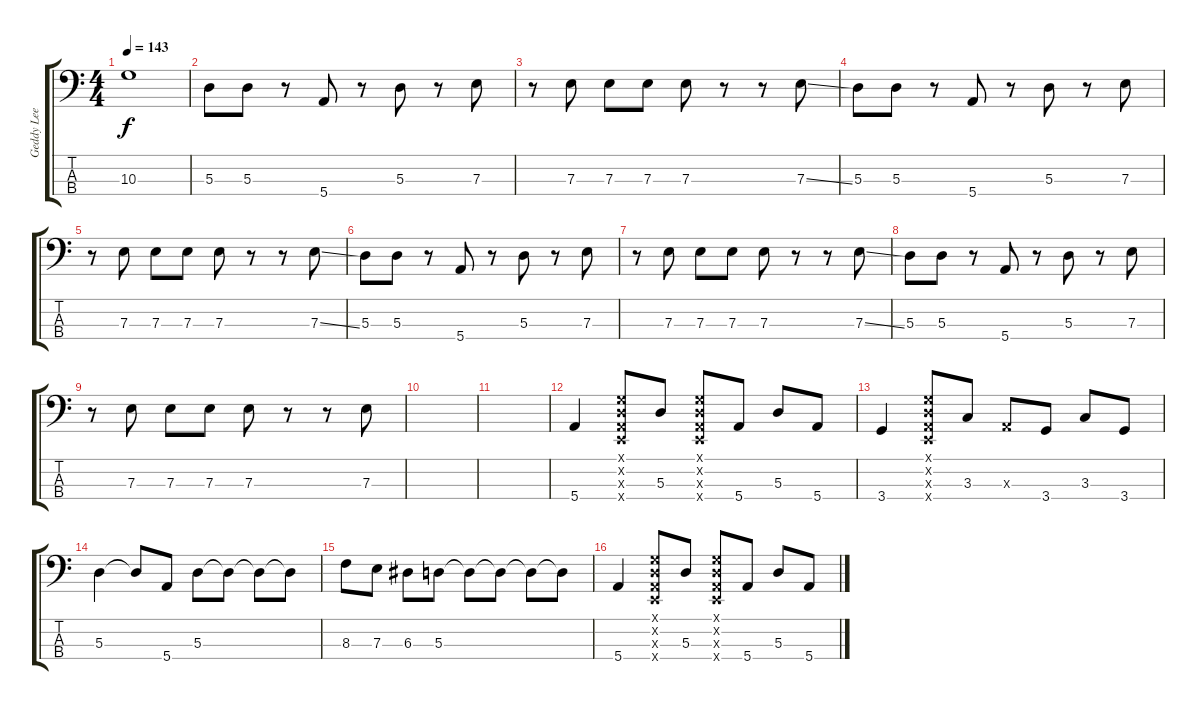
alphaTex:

\track ("Geddy Lee" "Geddy Lee") {instrument electricbassfinger}
\staff {score tabs}
\tuning (G2 D2 A1 E1) {hide}
\ts (4 4)
\tempo 143
\clef f4
\ks c
10.3.1{dy f} |
5.3.8 5.3.8 r.8 5.4.8 r.8 5.3.8 r.8 7.3.8 |
r.8 7.3.8 7.3.8 7.3.8 7.3.8 r.8 r.8 7.3{ss}.8 |
5.3.8 5.3.8 r.8 5.4.8 r.8 5.3.8 r.8 7.3.8 |
r.8 7.3.8 7.3.8 7.3.8 7.3.8 r.8 r.8 7.3{ss}.8 |
5.3.8 5.3.8 r.8 5.4.8 r.8 5.3.8 r.8 7.3.8 |
r.8 7.3.8 7.3.8 7.3.8 7.3.8 r.8 r.8 7.3{ss}.8 |
5.3.8 5.3.8 r.8 5.4.8 r.8 5.3.8 r.8 7.3.8 |
r.8 7.3.8 7.3.8 7.3.8 7.3.8 r.8 r.8 7.3.8 |
|
|
5.4.4 (0.1{x} 0.2{x} 0.3{x} 0.4{x}).8 5.3.8 (0.1{x} 0.2{x} 0.3{x} 0.4{x}).8 5.4.8 5.3.8 5.4.8 |
3.4.4 (0.1{x} 0.2{x} 0.3{x} 0.4{x}).8 3.3.8 0.3{x}.8 3.4.8 3.3.8 3.4.8 |
5.3.4 5.3{t}.8 5.4.8 5.3.8 5.3{t}.8 5.3{t}.8 5.3{t}.8 |
8.3.8 7.3.8 6.3.8 5.3.8 5.3{t}.8 5.3{t}.8 5.3{t}.8 5.3{t}.8 |
5.4.4 (0.1{x} 0.2{x} 0.3{x} 0.4{x}).8 5.3.8 (0.1{x} 0.2{x} 0.3{x} 0.4{x}).8 5.4.8 5.3.8 5.4.8
